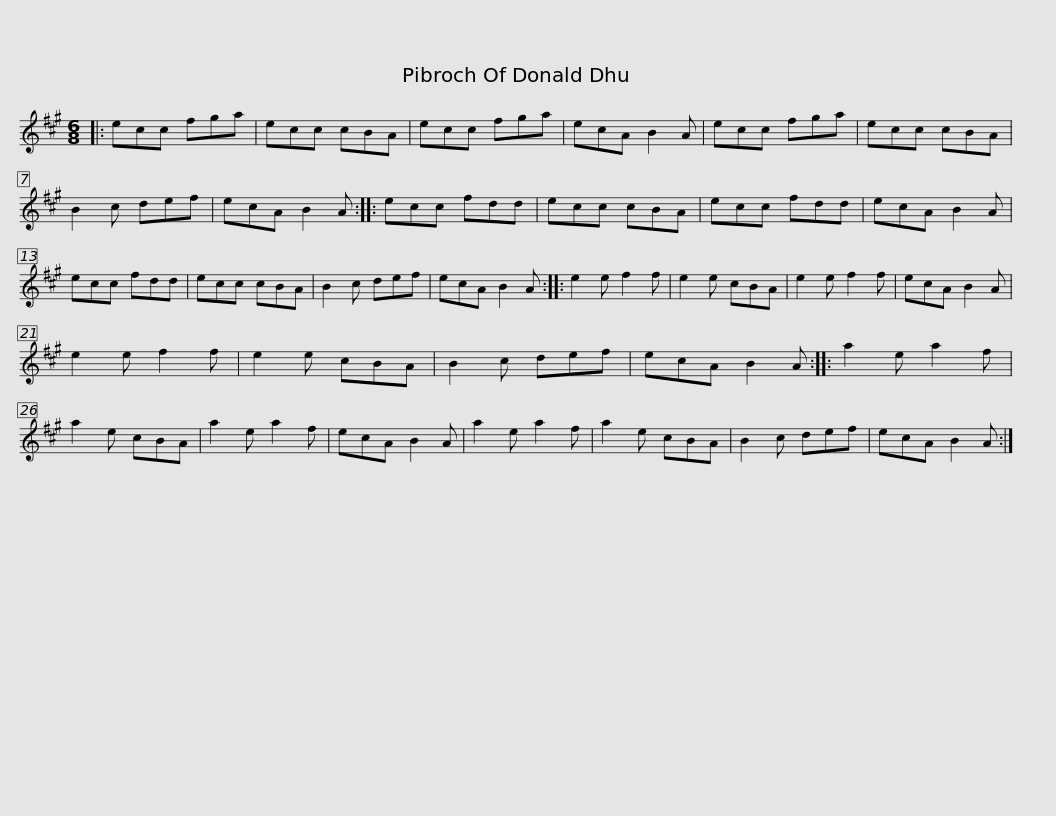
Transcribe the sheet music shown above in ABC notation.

X:1
L:1/8
M:6/8
I:linebreak $
K:A
V:1 treble
V:1
|: ecc fga | ecc cBA | ecc fga | ecA B2 A | ecc fga | %5
 ecc cBA | B2 c def |$ ecA B2 A :: ecc fdd | ecc cBA | %10
 ecc fdd | ecA B2 A | ecc fdd | ecc cBA |$ B2 c def | %15
 ecA B2 A :: e2 e f2 f | e2 e cBA | e2 e f2 f | ecA B2 A | %20
 e2 e f2 f | e2 e cBA |$ B2 c def | ecA B2 A :: a2 e a2 f | %25
 a2 e cBA | a2 e a2 f | ecA B2 A | a2 e a2 f | a2 e cBA |$ %30
 B2 c def | ecA B2 A :| %32
